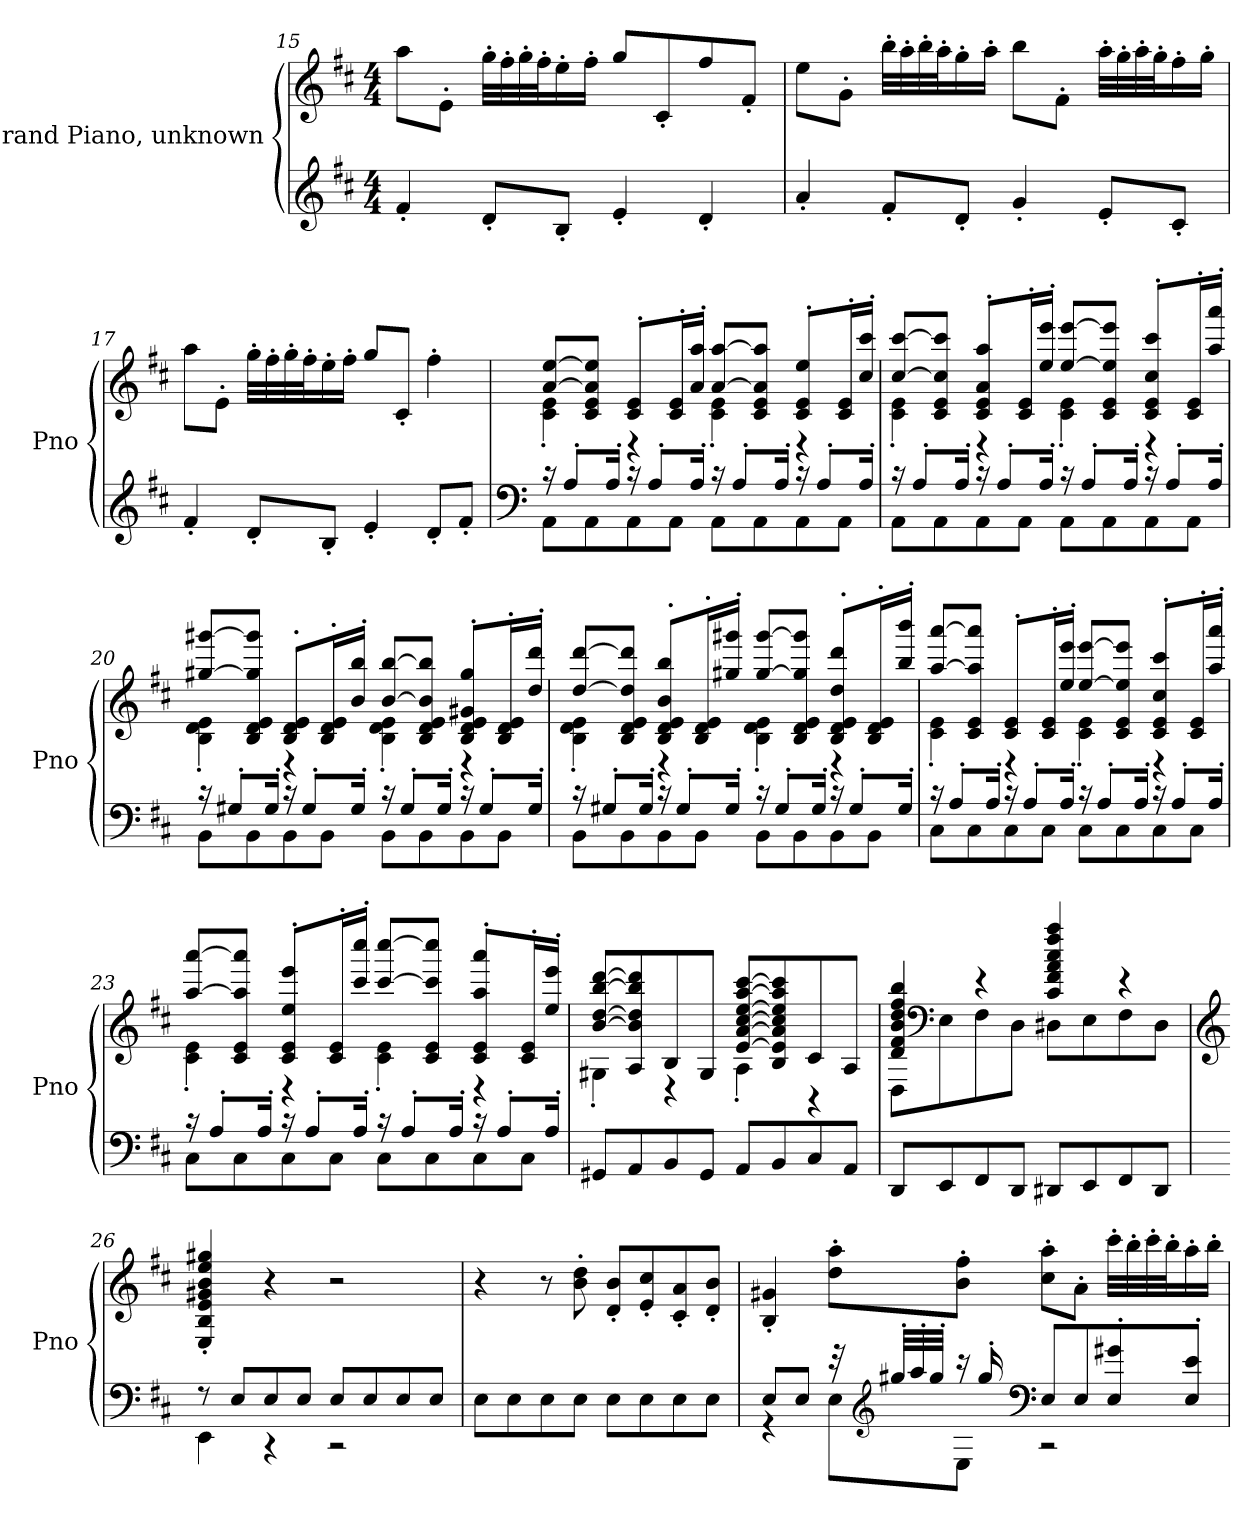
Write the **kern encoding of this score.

**kern	**kern
*part1	*part1
*staff2	*staff1
*I"Grand Piano, unknown	*
*I'Pno	*
*clefG2	*clefG2
*k[f#c#]	*k[f#c#]
*M4/4	*M4/4
=15	=15
4f#'/	8aa\L
.	8e'\J
8d'/L	32gg'\LLL
.	32ff#'\
.	32gg'\
.	32ff#'\J
8B'/J	16ee'\
.	16ff#'\JJ
4e'/	8gg/L
.	8c#'/
4d'/	8ff#/
.	8f#'/J
!!LO:PB:g=z
=16	=16
4a'/	8ee\L
.	8g'\J
8f#'/L	32bb'\LLL
.	32aa'\
.	32bb'\
.	32aa'\J
8d'/J	16gg'\
.	16aa'\JJ
4g'/	8bb\L
.	8f#'\J
8e'/L	32aa'\LLL
.	32gg'\
.	32aa'\
.	32gg'\J
8c#'/J	16ff#'\
.	16gg'\JJ
=17	=17
4f#'/	8aa\L
.	8e'\J
8d'/L	32gg'\LLL
.	32ff#'\
.	32gg'\
.	32ff#'\J
8B'/J	16ee'\
.	16ff#'\JJ
4e'/	8gg/L
.	8c#'/J
8d'/L	4ff#'\
8f#'/J	.
!!LO:LB:g=z
=18	=18
*clefF4	*
*^	*^
16r	8AA\L	[8a/ [8ee/L	4c#\' 4e\'
8A'/L	.	.	.
.	8AA\	8c#/ 8e/ 8a/] 8ee/]J	.
16A'/Jk	.	.	.
16r	8AA\	8c#/' 8e/'L	4r
8A'/L	.	.	.
.	8AA\J	16c#/' 16e/'L	.
16A'/Jk	.	16a/' 16aa/'JJ	.
16r	8AA\L	[8a/ [8aa/L	4c#\' 4e\'
8A'/L	.	.	.
.	8AA\	8c#/ 8e/ 8a/] 8aa/]J	.
16A'/Jk	.	.	.
16r	8AA\	8c#/' 8e/' 8ee/'L	4r
8A'/L	.	.	.
.	8AA\J	16c#/' 16e/'L	.
16A'/Jk	.	16cc#/' 16ccc#/'JJ	.
=19	=19	=19	=19
16r	8AA\L	[8cc#/ [8ccc#/L	4c#\' 4e\'
8A'/L	.	.	.
.	8AA\	8c#/ 8e/ 8cc#/] 8ccc#/]J	.
16A'/Jk	.	.	.
16r	8AA\	8c#/' 8e/' 8a/' 8aa/'L	4r
8A'/L	.	.	.
.	8AA\J	16c#/' 16e/'L	.
16A'/Jk	.	16ee/' 16eee/'JJ	.
16r	8AA\L	[8ee/ [8eee/L	4c#\' 4e\'
8A'/L	.	.	.
.	8AA\	8c#/ 8e/ 8ee/] 8eee/]J	.
16A'/Jk	.	.	.
16r	8AA\	8c#/' 8e/' 8cc#/' 8ccc#/'L	4r
8A'/L	.	.	.
.	8AA\J	16c#/' 16e/'L	.
16A'/Jk	.	16aa/' 16aaa/'JJ	.
!!LO:LB:g=z	!!
=20	=20	=20	=20
16r	8BB\L	[8gg#X/ [8ggg#X/L	4B\' 4d\' 4e\'
8G#X'/L	.	.	.
.	8BB\	8B/ 8d/ 8e/ 8gg#/] 8ggg#/]J	.
16G#'/Jk	.	.	.
16r	8BB\	8B/' 8d/' 8e/'L	4r
8G#'/L	.	.	.
.	8BB\J	16B/' 16d/' 16e/'L	.
16G#'/Jk	.	16b/' 16bb/'JJ	.
16r	8BB\L	[8b/ [8bb/L	4B\' 4d\' 4e\'
8G#'/L	.	.	.
.	8BB\	8B/ 8d/ 8e/ 8b/] 8bb/]J	.
16G#'/Jk	.	.	.
16r	8BB\	8B/' 8d/' 8e/' 8g#X/' 8gg#/'L	4r
8G#'/L	.	.	.
.	8BB\J	16B/' 16d/' 16e/'L	.
16G#'/Jk	.	16dd/' 16ddd/'JJ	.
=21	=21	=21	=21
16r	8BB\L	[8dd/ [8ddd/L	4B\' 4d\' 4e\'
8G#X'/L	.	.	.
.	8BB\	8B/ 8d/ 8e/ 8dd/] 8ddd/]J	.
16G#'/Jk	.	.	.
16r	8BB\	8B/' 8d/' 8e/' 8b/' 8bb/'L	4r
8G#'/L	.	.	.
.	8BB\J	16B/' 16d/' 16e/'L	.
16G#'/Jk	.	16gg#X/' 16ggg#X/'JJ	.
16r	8BB\L	[8gg#/ [8ggg#/L	4B\' 4d\' 4e\'
8G#'/L	.	.	.
.	8BB\	8B/ 8d/ 8e/ 8gg#/] 8ggg#/]J	.
16G#'/Jk	.	.	.
16r	8BB\	8B/' 8d/' 8e/' 8dd/' 8ddd/'L	4r
8G#'/L	.	.	.
.	8BB\J	16B/' 16d/' 16e/'L	.
16G#'/Jk	.	16bb/' 16bbb/'JJ	.
!!LO:LB:g=z	!!
=22	=22	=22	=22
16r	8C#\L	[8aa/ [8aaa/L	4c#\' 4e\'
8A'/L	.	.	.
.	8C#\	8c#/ 8e/ 8aa/] 8aaa/]J	.
16A'/Jk	.	.	.
16r	8C#\	8c#/' 8e/'L	4r
8A'/L	.	.	.
.	8C#\J	16c#/' 16e/'L	.
16A'/Jk	.	16ee/' 16eee/'JJ	.
16r	8C#\L	[8ee/ [8eee/L	4c#\' 4e\'
8A'/L	.	.	.
.	8C#\	8c#/ 8e/ 8ee/] 8eee/]J	.
16A'/Jk	.	.	.
16r	8C#\	8c#/' 8e/' 8cc#/' 8ccc#/'L	4r
8A'/L	.	.	.
.	8C#\J	16c#/' 16e/'L	.
16A'/Jk	.	16aa/' 16aaa/'JJ	.
=23	=23	=23	=23
16r	8C#\L	[8aa/ [8aaa/L	4c#\' 4e\'
8A'/L	.	.	.
.	8C#\	8c#/ 8e/ 8aa/] 8aaa/]J	.
16A'/Jk	.	.	.
16r	8C#\	8c#/' 8e/' 8ee/' 8eee/'L	4r
8A'/L	.	.	.
.	8C#\J	16c#/' 16e/'L	.
16A'/Jk	.	16ccc#/' 16cccc#/'JJ	.
16r	8C#\L	[8ccc#/ [8cccc#/L	4c#\' 4e\'
8A'/L	.	.	.
.	8C#\	8c#/ 8e/ 8ccc#/] 8cccc#/]J	.
16A'/Jk	.	.	.
16r	8C#\	8c#/' 8e/' 8aa/' 8aaa/'L	4r
8A'/L	.	.	.
.	8C#\J	16c#/' 16e/'L	.
16A'/Jk	.	16ee/' 16eee/'JJ	.
*v	*v	*	*
=24	=24	=24
8GG#X/L	[8b/ [8dd/ [8bb/ [8ddd/L	4G#X'\
8AA/	8A/ 8b/] 8dd/] 8bb/] 8ddd/]	.
8BB/	8B/	4r
8GG#/J	8G#/J	.
8AA/L	[8e/ [8a/ [8cc#/ [8ee/ [8aa/ [8ccc#/L	4A'\
8BB/	8B/ 8e/] 8a/] 8cc#/] 8ee/] 8aa/] 8ccc#/]	.
8C#/	8c#/	4r
8AA/J	8A/J	.
!!LO:LB:g=z	!!
=25	=25	=25
8DD/L	4d/ 4f#/ 4b/ 4dd/ 4ff#/ 4bb/	8D\L
*	*clefF4	*
8EE/	.	8E\
8FF#/	4r	8F#\
8DD/J	.	8D\J
8DD#X/L	4c#/ 4f#/ 4a/ 4cc#/ 4ff#/ 4aa/	8D#X\L
8EE/	.	8E\
8FF#/	4r	8F#\
8DD#/J	.	8D#\J
*	*v	*v
=26	=26
*	*clefG2
*^	*
8r	4EE\	4E/' 4B/' 4e/' 4g#X/' 4b/' 4ee/' 4gg#X/'
8E/L	.	.
8E/	4r	4r
8E/J	.	.
8E/L	2r	2r
8E/	.	.
8E/	.	.
8E/J	.	.
*v	*v	*
=27	=27
8E\L	4r
8E\	.
8E\	8r
8E\J	8b\' 8dd\'
8E\L	8d/' 8b/'L
8E\	8e/' 8cc#/'
8E\	8c#/' 8a/'
8E\J	8d/' 8b/'J
!!LO:PB:g=z
=28	=28
*^	*
8E/L	4r	4B/' 4g#X/'
8E/J	.	.
32r	8E\L	8dd\' 8aa\'L
*clefG2	*	*
32gg#X'/LLL	.	.
32aa'/	.	.
32gg#'/JJJ	.	.
16r	8E\J	8b\' 8ff#\'J
16gg#'/	.	.
*clefF4	*	*
8E/L	2r	8cc#\' 8aa\'L
8E/	.	8a'\J
8E/' 8g#X/'	.	32ccc#'\LLL
.	.	32bb'\
.	.	32ccc#'\
.	.	32bb'\J
8E/' 8e/'J	.	16aa'\
.	.	16bb'\JJ
*v	*v	*
=	=
*-	*-
